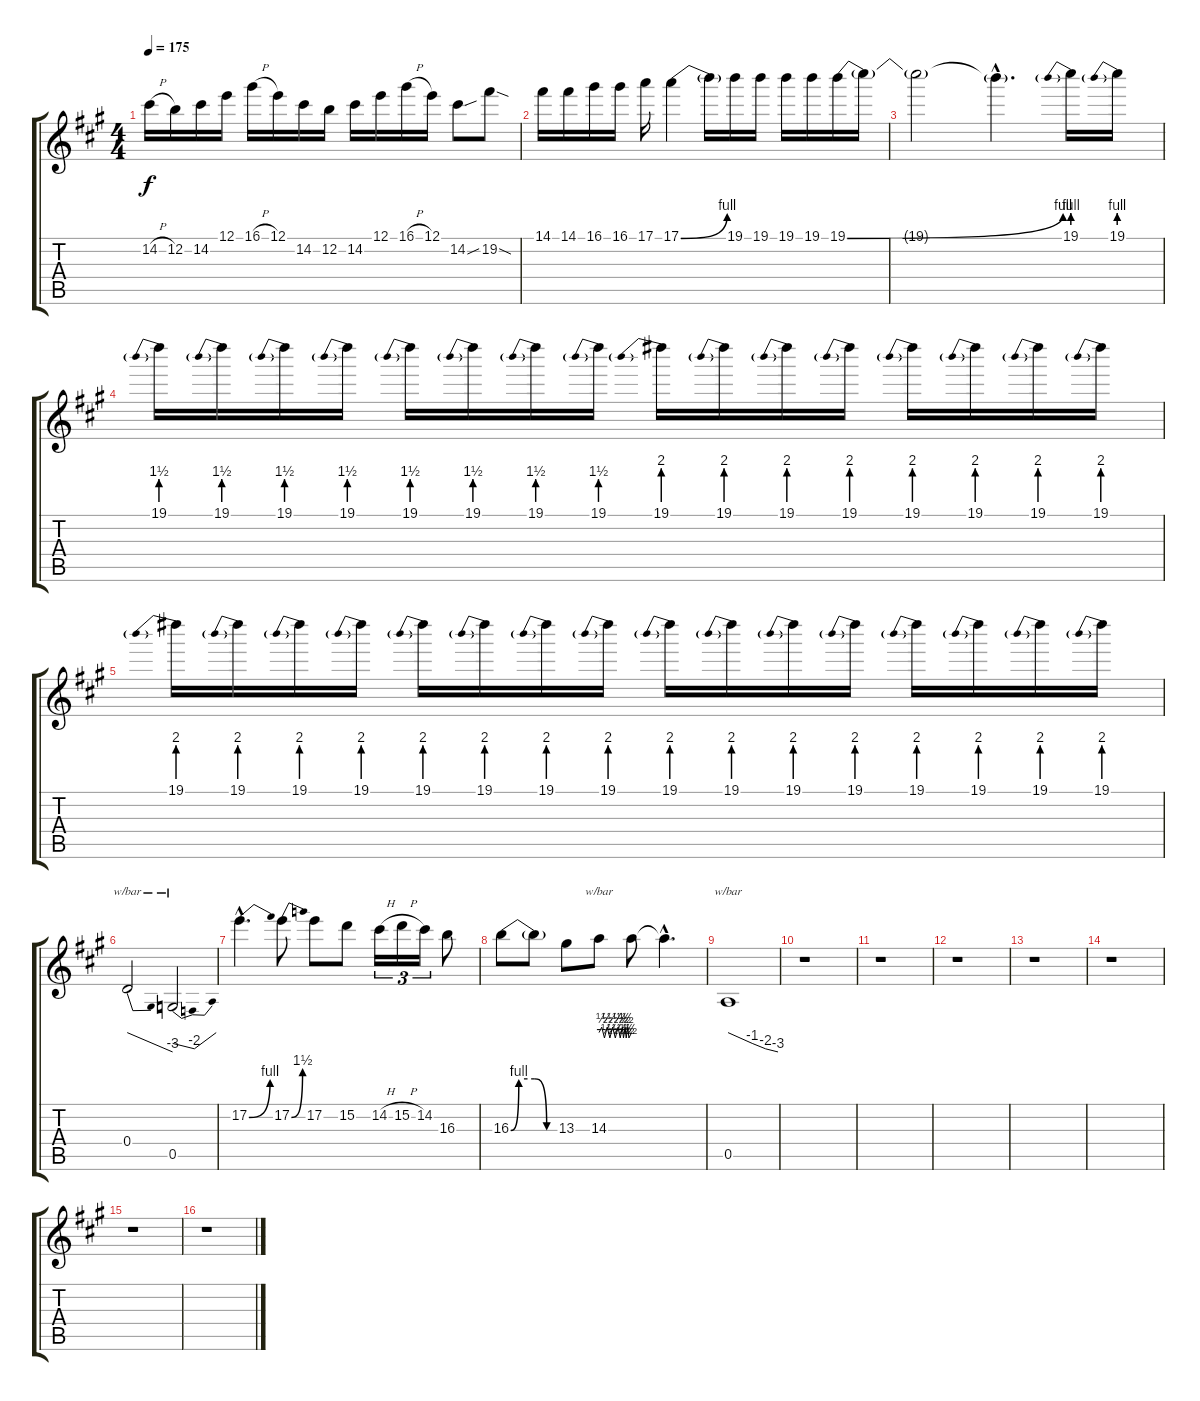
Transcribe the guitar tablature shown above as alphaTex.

\track "" {instrument distortionguitar}
\staff {score tabs}
\tuning (E4 B3 G3 D3 A2 E2) {hide}
\ts (4 4)
\tempo 175
\clef g2
\ks a
14.2{h}.16{dy f} 12.2.16 14.2.16 12.1.16 16.1{h}.16 12.1.16 14.2.16 12.2.16 14.2.16 12.1.16 16.1{h}.16 12.1.16 14.2{sou}.8 19.2{sod}.8 |
14.1.16 14.1.16 16.1.16 16.1.16 17.1.16 17.1{be (bend 0 0 60 4)}.4 17.1{t}.16 19.1.16 19.1.16 19.1.16 19.1.16 19.1{be (bend 0 0 60 4)}.16 19.1{t}.16 |
19.1{t}.2 19.1{hac t}.4{d} 19.1{be (prebend 0 4 60 4)}.16 19.1{be (prebend 0 4 60 4)}.16 |
19.1{be (prebend 0 6 60 6)}.16 19.1{be (prebend 0 6 60 6)}.16 19.1{be (prebend 0 6 60 6)}.16 19.1{be (prebend 0 6 60 6)}.16 19.1{be (prebend 0 6 60 6)}.16 19.1{be (prebend 0 6 60 6)}.16 19.1{be (prebend 0 6 60 6)}.16 19.1{be (prebend 0 6 60 6)}.16 19.1{be (prebend 0 8 60 8)}.16 19.1{be (prebend 0 8 60 8)}.16 19.1{be (prebend 0 8 60 8)}.16 19.1{be (prebend 0 8 60 8)}.16 19.1{be (prebend 0 8 60 8)}.16 19.1{be (prebend 0 8 60 8)}.16 19.1{be (prebend 0 8 60 8)}.16 19.1{be (prebend 0 8 60 8)}.16 |
19.1{be (prebend 0 8 60 8)}.16 19.1{be (prebend 0 8 60 8)}.16 19.1{be (prebend 0 8 60 8)}.16 19.1{be (prebend 0 8 60 8)}.16 19.1{be (prebend 0 8 60 8)}.16 19.1{be (prebend 0 8 60 8)}.16 19.1{be (prebend 0 8 60 8)}.16 19.1{be (prebend 0 8 60 8)}.16 19.1{be (prebend 0 8 60 8)}.16 19.1{be (prebend 0 8 60 8)}.16 19.1{be (prebend 0 8 60 8)}.16 19.1{be (prebend 0 8 60 8)}.16 19.1{be (prebend 0 8 60 8)}.16 19.1{be (prebend 0 8 60 8)}.16 19.1{be (prebend 0 8 60 8)}.16 19.1{be (prebend 0 8 60 8)}.16 |
0.4.2{tbe (dive default 0 0 60 -12)} 0.5.2{tbe (dip default 0 -4 30 -8 60 0)} |
17.2{be (bend 0 0 60 4) hac}.4{d} 17.2{be (bend 0 0 60 6)}.8 17.2.8 15.2.8 14.2{h}.16{tu (3 2)} 15.2{h}.16{tu (3 2)} 14.2.16{tu (3 2)} 16.3.8 |
16.3{be (custom 0 0 10 4 30 4 45 0 60 0)}.8 16.3{t}.8 13.3.8 14.3.8{tbe (custom default 0 0 5 2 10 -2 15 2 20 -2 25 2 30 -2 35 2 39 -2 43 2 45 -2 48 2 50 -2 53 2 55 -2 60 0)} 14.3{t}.8 14.3{hac t}.4{d} |
0.5.1{tbe (custom default 0 0 29 -4 45 -8 60 -12)} |
r.1 |
r.1 |
r.1 |
r.1 |
r.1 |
r.1 |
r.1
